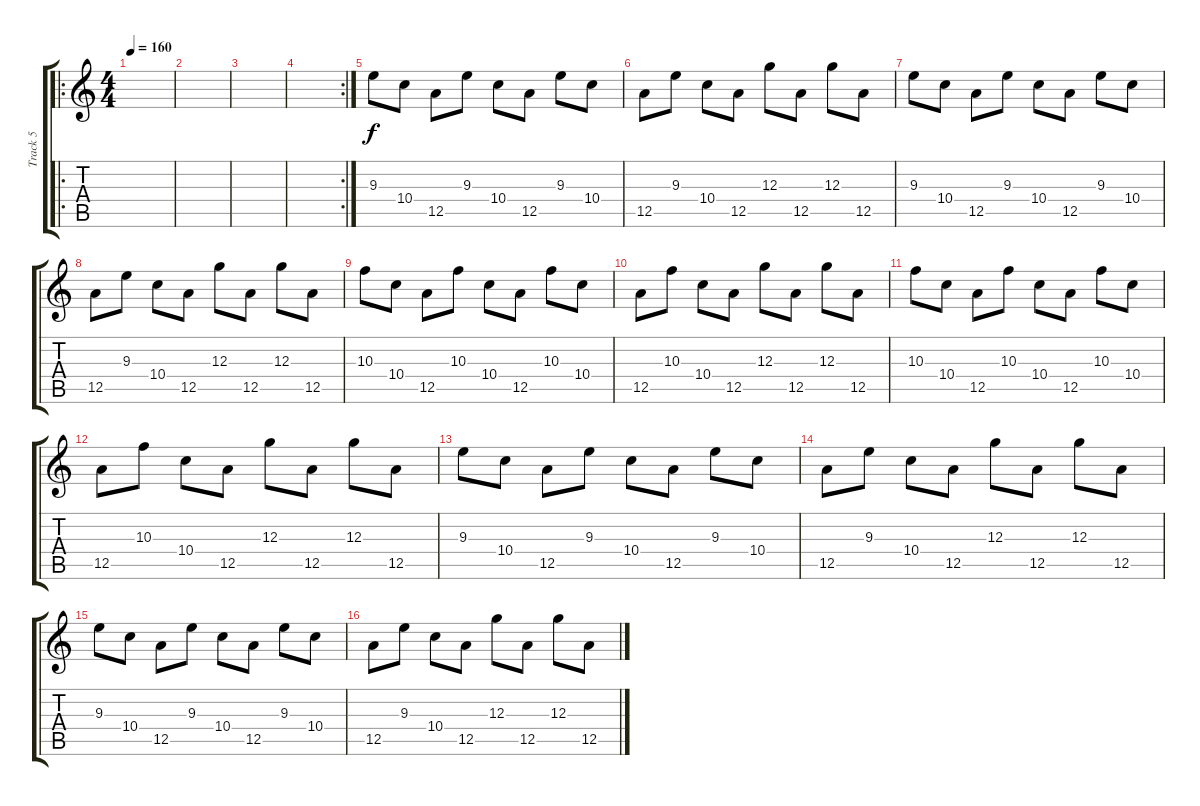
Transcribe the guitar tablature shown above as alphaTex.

\track ("Track 5" "Track 5") {instrument electricguitarclean}
\staff {score tabs}
\tuning (E4 B3 G3 D3 A2 E2) {hide}
\ro
\ts (4 4)
\tempo 160
\clef g2
\ks c
|
|
|
\rc 2
|
9.3.8 10.4.8 12.5.8 9.3.8 10.4.8 12.5.8 9.3.8 10.4.8 |
12.5.8 9.3.8 10.4.8 12.5.8 12.3.8 12.5.8 12.3.8 12.5.8 |
9.3.8 10.4.8 12.5.8 9.3.8 10.4.8 12.5.8 9.3.8 10.4.8 |
12.5.8 9.3.8 10.4.8 12.5.8 12.3.8 12.5.8 12.3.8 12.5.8 |
10.3.8 10.4.8 12.5.8 10.3.8 10.4.8 12.5.8 10.3.8 10.4.8 |
12.5.8 10.3.8 10.4.8 12.5.8 12.3.8 12.5.8 12.3.8 12.5.8 |
10.3.8 10.4.8 12.5.8 10.3.8 10.4.8 12.5.8 10.3.8 10.4.8 |
12.5.8 10.3.8 10.4.8 12.5.8 12.3.8 12.5.8 12.3.8 12.5.8 |
9.3.8 10.4.8 12.5.8 9.3.8 10.4.8 12.5.8 9.3.8 10.4.8 |
12.5.8 9.3.8 10.4.8 12.5.8 12.3.8 12.5.8 12.3.8 12.5.8 |
9.3.8 10.4.8 12.5.8 9.3.8 10.4.8 12.5.8 9.3.8 10.4.8 |
12.5.8 9.3.8 10.4.8 12.5.8 12.3.8 12.5.8 12.3.8 12.5.8
